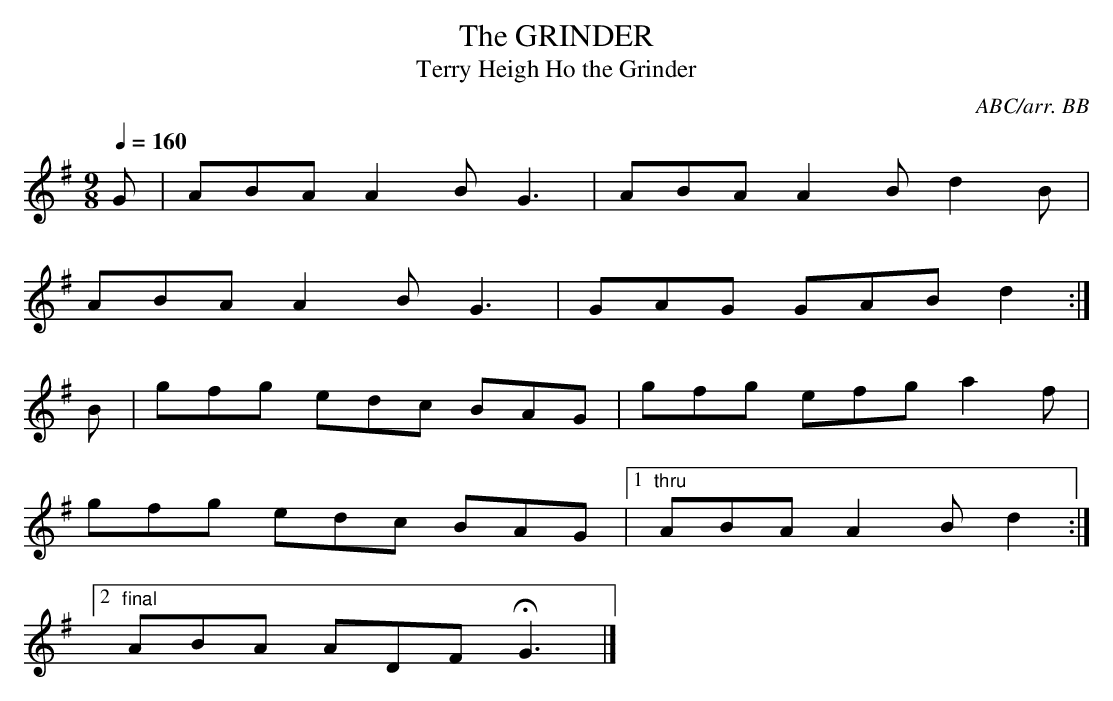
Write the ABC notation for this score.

X:1
T:GRINDER, The
T:Terry Heigh Ho the Grinder
C:ABC/arr. BB
back into G.
Q:1/4=160
L:1/8
M:9/8
K:G
G|ABA A2B G3|ABA A2B d2B|
ABA A2B G3|GAG GAB d2 :|
B|gfg edc BAG|gfg efg a2f|
gfg edc BAG|1 "thru"ABA A2B d2 :|
[2 "final" ABA ADF HG3|]
